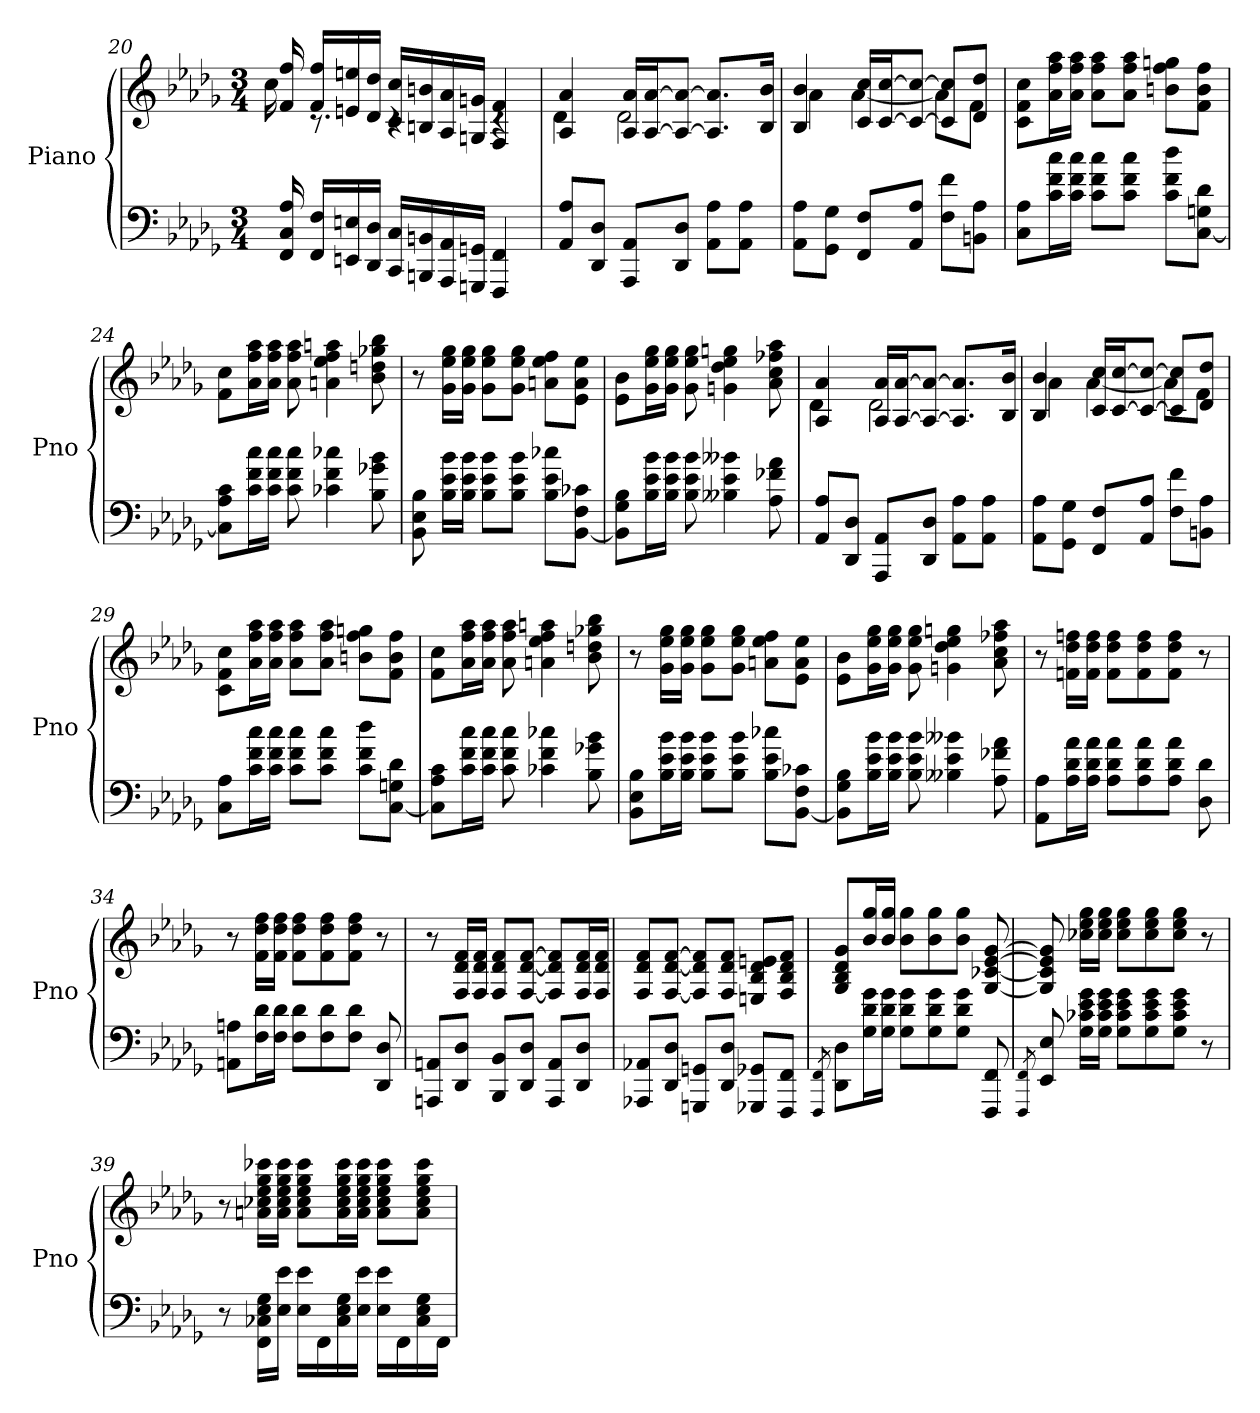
**kern	**kern
*part1	*part1
*staff2	*staff1
*I"Piano	*
*I'Pno	*
*clefF4	*clefG2
*k[b-e-a-d-g-]	*k[b-e-a-d-g-]
*b-:	*b-:
*M3/4	*M3/4
=20	=20
*	*^
16FF 16C 16A-	16f 16ff	16cc
16FF 16FLL	16f 16ffLL	8.rc
16EEn 16En	16en 16een	.
16DD- 16D-JJ	16d- 16dd-JJ	.
16CC 16CLL	16c 16ccLL	4rc
16BBBn 16BBn	16Bn 16bn	.
16AAA- 16AA-	16A- 16a-	.
16GGGn 16GGnJJ	16Gn 16gnJJ	.
4FFF 4FF	4F 4f	4rc
=21	=21	=21
8AA- 8A-L	4A- 4a-	4d-
8DD- 8D-J	.	.
8AAA- 8AA-L	16A- 16a-LL	2d-
.	[16A- [16a-J	.
8DD- 8D-J	8A-_ 8a-_J	.
8AA- 8A-L	8.A-] 8.a-]L	.
8AA- 8A-J	.	.
.	16B- 16b-Jk	.
=22	=22	=22
8AA- 8A-L	4B- 4b-	4a-
8GG- 8G-J	.	.
8FF 8FL	16c 16ccLL	[4a-
.	[16c [16ccJ	.
8AA- 8A-J	8c_ 8cc_J	.
8F 8fL	8c] 8cc]L	8a-L]
8BBn 8A-J	8d- 8dd-J	8fJ
*	*v	*v
=23	=23
8C 8A-L	8c 8f 8ccL
16c 16f 16ccL	16a- 16ff 16aa-L
16c 16f 16ccJJ	16a- 16ff 16aa-JJ
8c 8f 8ccL	8a- 8ff 8aa-L
8c 8f 8ccJ	8a- 8ff 8aa-J
8c 8f 8dd-L	8bn 8ff 8ggnL
[8C 8Gn 8d-J	8f 8b 8ffJ
=24	=24
8C] 8A- 8cL	8f 8ccL
16c 16f 16ccL	16a- 16ff 16aa-L
16c 16f 16ccJJ	16a- 16ff 16aa-JJ
8c 8f 8cc	8a- 8ff 8aa-
4c-X 4f 4cc-X	4an 4ee- 4ff 4aan
8B- 8g-X 8b-	8b- 8ddn 8gg-X 8bb-
=25	=25
8BB- 8E- 8B-	8r
16B- 16e- 16b-LL	16g- 16ee- 16gg-LL
16B- 16e- 16b-JJ	16g- 16ee- 16gg-JJ
8B- 8e- 8b-L	8g- 8ee- 8gg-L
8B- 8e- 8b-J	8g- 8ee- 8gg-J
8B- 8e- 8cc-XL	8an 8ee- 8ffL
[8BB- 8F 8c-XJ	8e- 8a 8ee-J
=26	=26
8BB-] 8G- 8B-L	8e- 8b-L
16B- 16e- 16b-L	16g- 16ee- 16gg-L
16B- 16e- 16b-JJ	16g- 16ee- 16gg-JJ
8B- 8e- 8b-	8g- 8ee- 8gg-
4B--X 4e- 4b--X	4gn 4dd- 4ee- 4ggn
8A- 8f-X 8a-	8a- 8cc 8ff-X 8aa-
=27	=27
*	*^
8AA- 8A-L	4A- 4a-	4d-
8DD- 8D-J	.	.
8AAA- 8AA-L	16A- 16a-LL	2d-
.	[16A- [16a-J	.
8DD- 8D-J	8A-_ 8a-_J	.
8AA- 8A-L	8.A-] 8.a-]L	.
8AA- 8A-J	.	.
.	16B- 16b-Jk	.
=28	=28	=28
8AA- 8A-L	4B- 4b-	4a-
8GG- 8G-J	.	.
8FF 8FL	16c 16ccLL	[4a-
.	[16c [16ccJ	.
8AA- 8A-J	8c_ 8cc_J	.
8F 8fL	8c] 8cc]L	8a-L]
8BBn 8A-J	8d- 8dd-J	8fJ
*	*v	*v
=29	=29
8C 8A-L	8c 8f 8ccL
16c 16f 16ccL	16a- 16ff 16aa-L
16c 16f 16ccJJ	16a- 16ff 16aa-JJ
8c 8f 8ccL	8a- 8ff 8aa-L
8c 8f 8ccJ	8a- 8ff 8aa-J
8c 8f 8dd-L	8bn 8ff 8ggnL
[8C 8Gn 8d-J	8f 8b 8ffJ
=30	=30
8C] 8A- 8cL	8f 8ccL
16c 16f 16ccL	16a- 16ff 16aa-L
16c 16f 16ccJJ	16a- 16ff 16aa-JJ
8c 8f 8cc	8a- 8ff 8aa-
4c-X 4f 4cc-X	4an 4ee- 4ff 4aan
8B- 8g-X 8b-	8b- 8ddn 8gg-X 8bb-
=31	=31
8BB- 8E- 8B-L	8r
16B- 16e- 16b-L	16g- 16ee- 16gg-LL
16B- 16e- 16b-JJ	16g- 16ee- 16gg-JJ
8B- 8e- 8b-L	8g- 8ee- 8gg-L
8B- 8e- 8b-J	8g- 8ee- 8gg-J
8B- 8e- 8cc-XL	8an 8ee- 8ffL
[8BB- 8F 8c-XJ	8e- 8a 8ee-J
=32	=32
8BB-] 8G- 8B-L	8e- 8b-L
16B- 16e- 16b-L	16g- 16ee- 16gg-L
16B- 16e- 16b-JJ	16g- 16ee- 16gg-JJ
8B- 8e- 8b-	8g- 8ee- 8gg-
4B--X 4e- 4b--X	4gn 4dd- 4ee- 4ggn
8A- 8f-X 8a-	8a- 8cc 8ff-X 8aa-
=33	=33
8AA- 8A-L	8r
16A- 16d- 16a-L	16fn 16dd- 16ffnLL
16A- 16d- 16a-JJ	16f 16dd- 16ffJJ
8A- 8d- 8a-L	8f 8dd- 8ffL
8A- 8d- 8a-	8f 8dd- 8ff
8A- 8d- 8a-J	8f 8dd- 8ffJ
8D- 8d-	8r
=34	=34
8AAn 8AnL	8r
16F 16d-L	16f 16dd- 16ffLL
16F 16d-JJ	16f 16dd- 16ffJJ
8F 8d-L	8f 8dd- 8ffL
8F 8d-	8f 8dd- 8ff
8F 8d-J	8f 8dd- 8ffJ
8DD- 8D-	8r
=35	=35
8AAAn 8AAnL	8r
8DD- 8D-J	16F 16d- 16fLL
.	16F 16d- 16fJJ
8BBB- 8BB-L	8F 8d- 8fL
8DD- 8D-J	[8F [8d- [8fJ
8AAA 8AAL	8F] 8d-] 8f]L
8DD- 8D-J	16F 16d- 16fL
.	16F 16d- 16fJJ
=36	=36
8AAA-X 8AA-XL	8F 8d- 8fL
8DD- 8D-J	[8F [8d- [8fJ
8GGGn 8GGnL	8F] 8d-] 8f]L
8DD- 8D-J	8F 8d- 8fJ
8GGG-X 8GG-XL	8En 8B- 8d- 8enL
8FFF 8FFJ	8F 8B- 8d- 8fJ
=37	=37
8qFFF/ 8qFF/	.
8DD- 8D-L	8G- 8B- 8d- 8g-L
16G- 16d- 16g-L	16b- 16gg-L
16G- 16d- 16g-JJ	16b- 16gg-JJ
8G- 8d- 8g-L	8b- 8gg-L
8G- 8d- 8g-	8b- 8gg-
8G- 8d- 8g-J	8b- 8gg-J
8FFF 8FF	[8G- [8c-X [8e- [8g-
=38	=38
8qFFF/ 8qFF/	.
8EE- 8E-	8G-] 8c-] 8e-] 8g-]
16G- 16c-X 16e- 16g-LL	16cc-X 16ee- 16gg-LL
16G- 16c- 16e- 16g-JJ	16cc- 16ee- 16gg-JJ
8G- 8c- 8e- 8g-L	8cc- 8ee- 8gg-L
8G- 8c- 8e- 8g-	8cc- 8ee- 8gg-
8G- 8c- 8e- 8g-J	8cc- 8ee- 8gg-J
8r	8r
=39	=39
8r	8r
16FF 16C-X 16E- 16G-LL	16an 16cc-X 16ee- 16gg- 16ccc-XLL
16E- 16e-JJ	16a 16cc- 16ee- 16gg- 16ccc-JJ
16E- 16e-LL	8a 8cc- 8ee- 8gg- 8ccc-L
16FF	.
16C- 16E- 16G-	16a 16cc- 16ee- 16gg- 16ccc-L
16E- 16e-JJ	16a 16cc- 16ee- 16gg- 16ccc-JJ
16E- 16e-LL	8a 8cc- 8ee- 8gg- 8ccc-L
16FF	.
16C- 16E- 16G-	8a 8cc- 8ee- 8gg- 8ccc-J
16FFJJ	.
=	=
*-	*-
